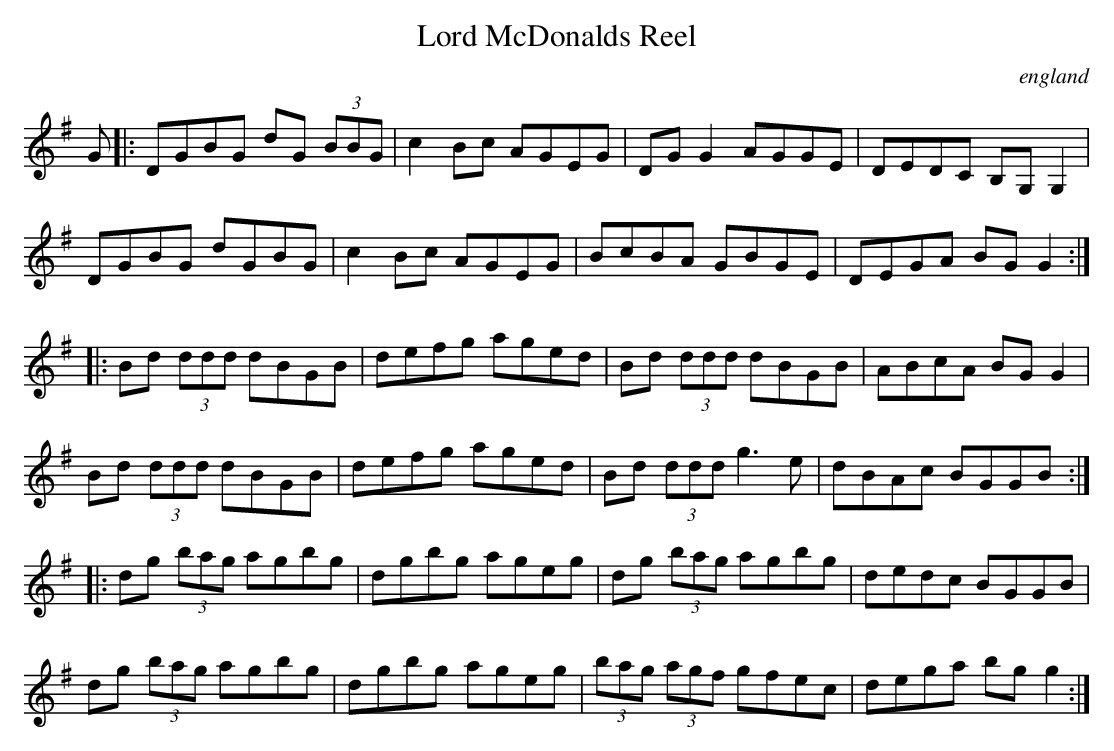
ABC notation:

X:1
T: Lord McDonalds Reel
O:england
K:G
G |: DGBG dG  (3BBG | c2 Bc AGEG | DG G2 AGGE | DEDC B,G, G,2 |
DGBG dGBG | c2 Bc AGEG | BcBA GBGE | DEGA BG G2 :|
|:Bd (3ddd dBGB | defg aged | Bd (3ddd dBGB | ABcA BG G2 |
Bd (3ddd dBGB | defg aged | Bd (3ddd g3e | dBAc BGGB :|
|:dg (3bag agbg | dgbg ageg | dg (3bag agbg | dedc BGGB |
dg (3bag agbg | dgbg ageg | (3bag (3agf gfec | dega bg g2:|
